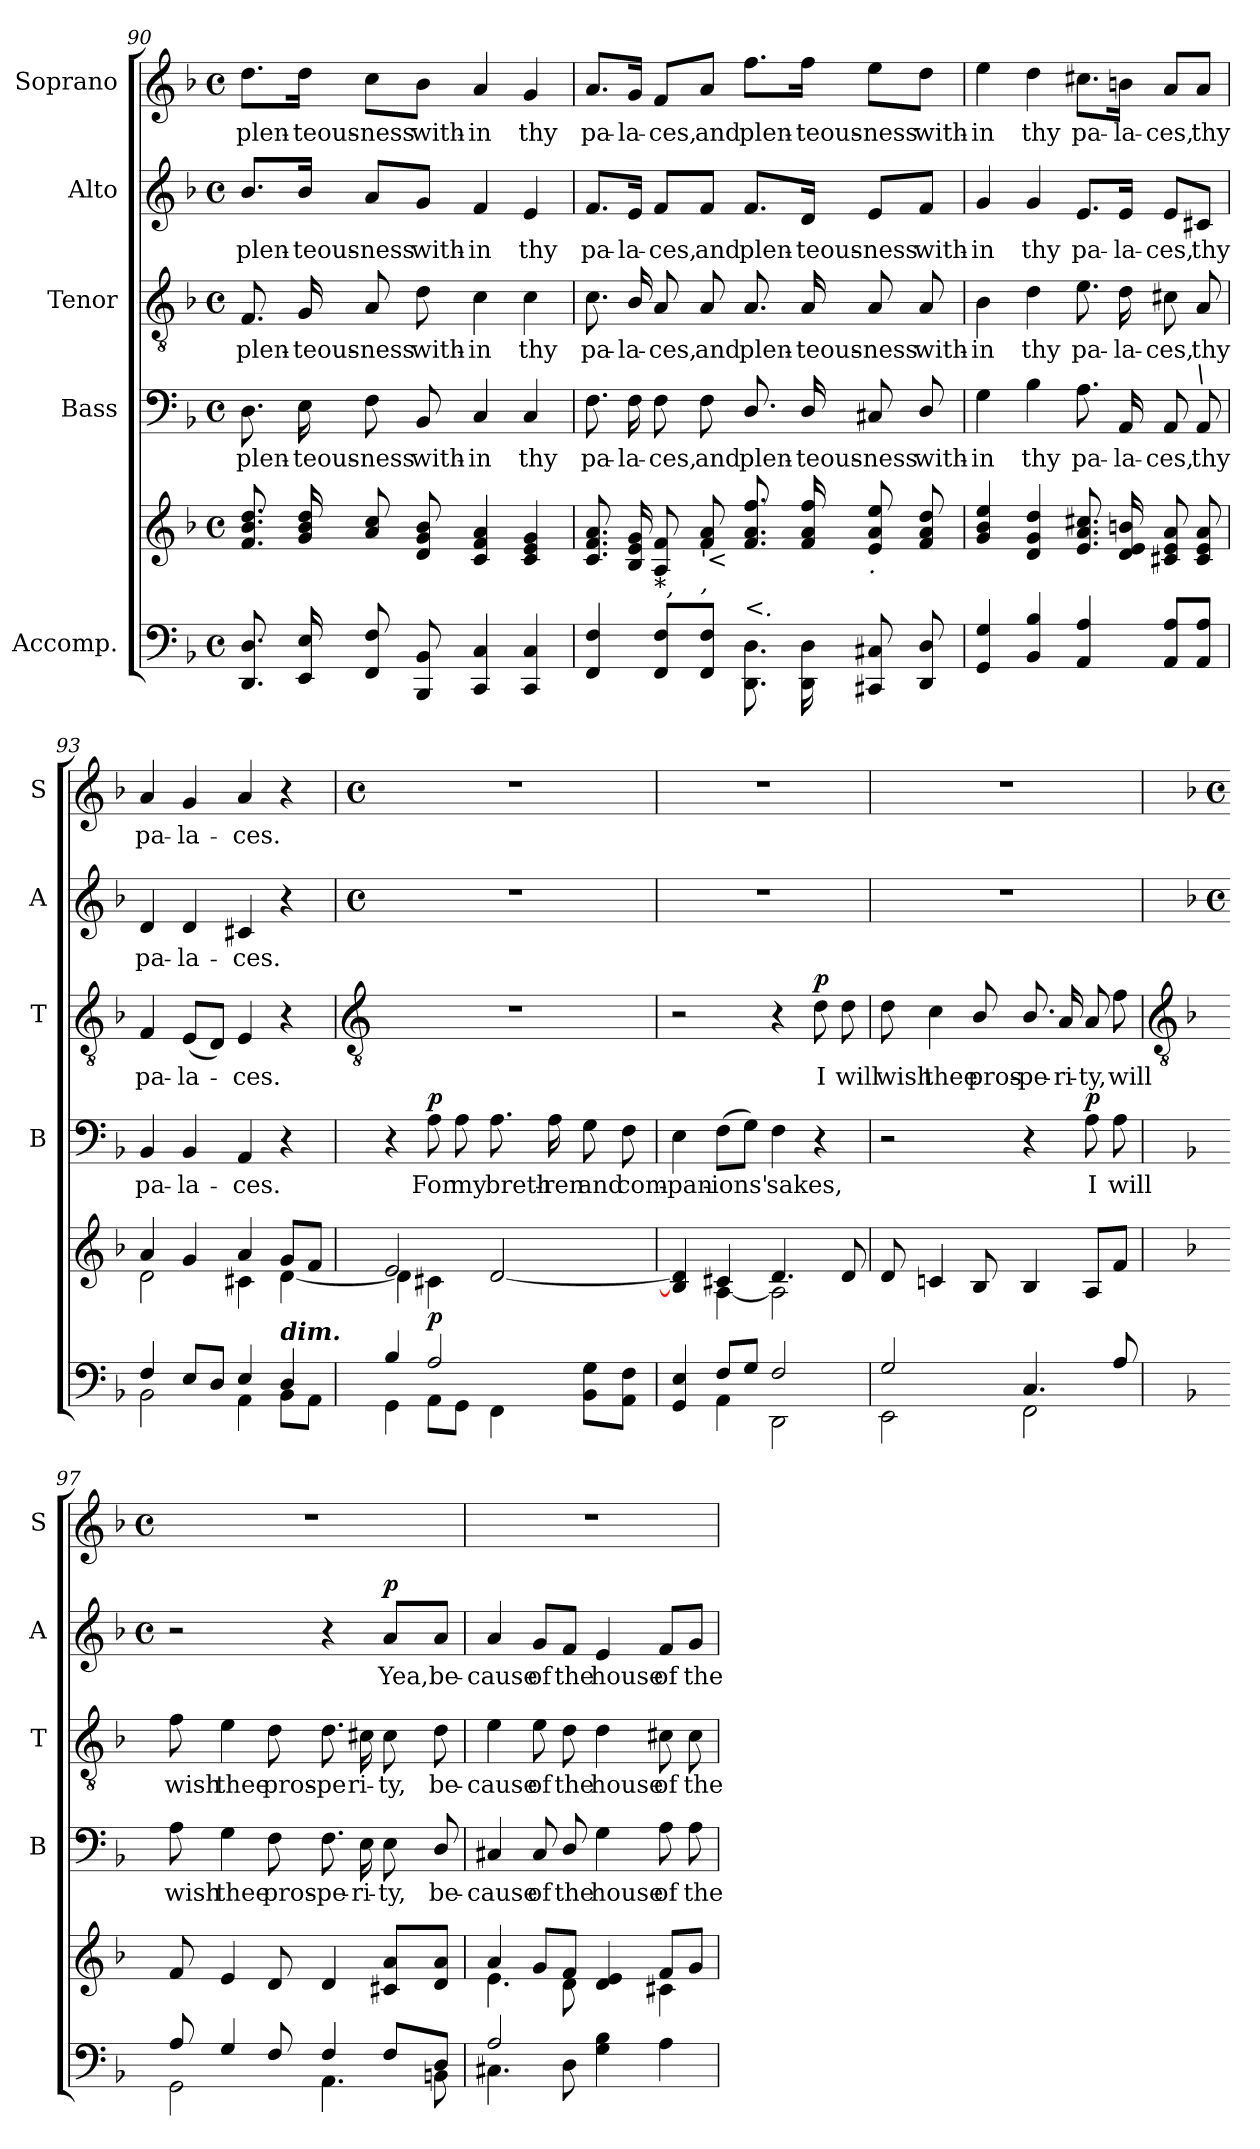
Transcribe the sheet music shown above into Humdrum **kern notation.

**kern	**kern	**dynam	**kern	**text	**dynam	**kern	**text	**dynam	**kern	**text	**dynam	**kern	**text
*part5	*part5	*part5	*part4	*part4	*part4	*part3	*part3	*part3	*part2	*part2	*part2	*part1	*part1
*staff6	*staff5	*staff5/6	*staff4	*staff4	*staff4	*staff3	*staff3	*staff3	*staff2	*staff2	*staff2	*staff1	*staff1
*I"Accomp.	*	*	*I"Bass	*	*	*I"Tenor	*	*	*I"Alto	*	*	*I"Soprano	*
*	*	*	*I'B	*	*	*I'T	*	*	*I'A	*	*	*I'S	*
!!LO:LB:g=z
*clefF4	*clefG2	*	*clefF4	*	*	*clefGv2	*	*	*clefG2	*	*	*clefG2	*
*k[b-]	*k[b-]	*	*k[b-]	*	*	*k[b-]	*	*	*k[b-]	*	*	*k[b-]	*
*F:	*F:	*	*F:	*	*	*F:	*	*	*F:	*	*	*F:	*
*M4/4	*M4/4	*	*M4/4	*	*	*M4/4	*	*	*M4/4	*	*	*M4/4	*
*met(c)	*met(c)	*	*met(c)	*	*	*met(c)	*	*	*met(c)	*	*	*met(c)	*
=90	=90	=90	=90	=90	=90	=90	=90	=90	=90	=90	=90	=90	=90
*^	*^	*	*	*	*	*	*	*	*	*	*	*	*
!	!	!	!	!	!	!LO:LY:b	!	!	!LO:LY:b	!	!	!LO:LY:b	!	!	!LO:LY:b
8.DD 8.DL	1ryy	8.f 8.b- 8.ddL	1ryy	.	8.D	plen-	.	8.F	plen-	.	8.b-/L	plen-	.	8.dd\L	plen-
!	!	!	!	!	!	!LO:LY:b	!	!	!LO:LY:b	!	!	!LO:LY:b	!	!	!LO:LY:b
16EE 16EL	.	16g 16b- 16ddL	.	.	16E	-teous-	.	16G	-teous-	.	16b-/Jk	-teous-	.	16dd\Jk	-teous-
!	!	!	!	!	!	!LO:LY:b	!	!	!LO:LY:b	!	!	!LO:LY:b	!	!	!LO:LY:b
8FF 8F	.	8a 8cc	.	.	8F	-ness	.	8A	-ness	.	8a/L	-ness	.	8cc\L	-ness
!	!	!	!	!	!	!LO:LY:b	!	!	!LO:LY:b	!	!	!LO:LY:b	!	!	!LO:LY:b
8BBB- 8BB-J	.	8d 8g 8b-J	.	.	8BB-/	with-	.	8d\	with-	.	8g/J	with-	.	8b-\J	with-
!	!	!	!	!	!	!LO:LY:b	!	!	!LO:LY:b	!	!	!LO:LY:b	!	!	!LO:LY:b
4CC 4C	.	4c 4f 4a	.	.	4C	-in	.	4c	-in	.	4f	-in	.	4a	-in
!	!	!	!	!	!	!LO:LY:b	!	!	!LO:LY:b	!	!	!LO:LY:b	!	!	!LO:LY:b
4CC 4C	.	4c 4e 4g	.	.	4C	thy	.	4c	thy	.	4e	thy	.	4g	thy
=91	=91	=91	=91	=91	=91	=91	=91	=91	=91	=91	=91	=91	=91	=91	=91
!	!	!	!	!	!	!LO:LY:b	!	!	!LO:LY:b	!	!	!LO:LY:b	!	!	!LO:LY:b
4FF 4F	1ryy	8.c 8.f 8.aL	1ryy	.	8.F	pa-	.	8.c	pa-	.	8.f/L	pa-	.	8.a/L	pa-
!	!	!	!	!	!	!LO:LY:b	!	!	!LO:LY:b	!	!	!LO:LY:b	!	!	!LO:LY:b
.	.	16B- 16e 16gL	.	.	16F	-la-	.	16B-/	-la-	.	16e/Jk	-la-	.	16g/Jk	-la-
!	!	!LO:TX:b:i:t=*,	!	!	!	!	!	!	!	!	!	!	!	!	!
!	!	!	!	!	!	!LO:LY:b	!	!	!LO:LY:b	!	!	!LO:LY:b	!	!	!LO:LY:b
8FF 8FL	.	8A 8f	.	.	8F	-ces,	.	8A	-ces,	.	8f/L	-ces,	.	8f/L	-ces,
!	!	!LO:TX:b:i:t='<	!	!	!	!	!	!	!	!	!	!	!	!	!
!	!	!LO:TX:b:i:t=,	!	!	!	!	!	!	!	!	!	!	!	!	!
!	!	!	!	!	!	!LO:LY:b	!	!	!LO:LY:b	!	!	!LO:LY:b	!	!	!LO:LY:b
8FF 8FJ	.	8f 8aJ	.	.	8F	and	.	8A	and	.	8f/J	and	.	8a/J	and
!	!	!LO:TX:b:i:t=<.	!	!	!	!	!	!	!	!	!	!	!	!	!
!	!	!	!	!	!	!LO:LY:b	!	!	!LO:LY:b	!	!	!LO:LY:b	!	!	!LO:LY:b
8.DD\ 8.D\L	.	8.f 8.a 8.ffL	.	.	8.D/	plen-	.	8.A	plen-	.	8.f/L	plen-	.	8.ff\L	plen-
!	!	!	!	!	!	!LO:LY:b	!	!	!LO:LY:b	!	!	!LO:LY:b	!	!	!LO:LY:b
16DD\ 16D\L	.	16f 16a 16ffL	.	.	16D/	-teous-	.	16A	-teous-	.	16d/Jk	-teous-	.	16ff\Jk	-teous-
!	!	!LO:TX:b:i:t=.	!	!	!	!	!	!	!	!	!	!	!	!	!
!	!	!	!	!	!	!LO:LY:b	!	!	!LO:LY:b	!	!	!LO:LY:b	!	!	!LO:LY:b
8CC#X 8C#X	.	8e 8a 8ee	.	.	8C#X	-ness	.	8A	-ness	.	8e/L	-ness	.	8ee\L	-ness
!	!	!	!	!	!	!LO:LY:b	!	!	!LO:LY:b	!	!	!LO:LY:b	!	!	!LO:LY:b
8DD 8DJ	.	8f 8a 8ddJ	.	.	8D/	with-	.	8A	with-	.	8f/J	with-	.	8dd\J	with-
=92	=92	=92	=92	=92	=92	=92	=92	=92	=92	=92	=92	=92	=92	=92	=92
!	!	!	!	!	!	!LO:LY:b	!	!	!LO:LY:b	!	!	!LO:LY:b	!	!	!LO:LY:b
4GG 4G	1ryy	4g 4b- 4ee	1ryy	.	4G	-in	.	4B-	-in	.	4g	-in	.	4ee	-in
!	!	!	!	!	!	!LO:LY:b	!	!	!LO:LY:b	!	!	!LO:LY:b	!	!	!LO:LY:b
4BB- 4B-	.	4d 4g 4dd	.	.	4B-	thy	.	4d	thy	.	4g	thy	.	4dd	thy
!	!	!	!	!	!	!LO:LY:b	!	!	!LO:LY:b	!	!	!LO:LY:b	!	!	!LO:LY:b
4AA 4A	.	8.e 8.a 8.cc#XL	.	.	8.A	pa-	.	8.e	pa-	.	8.e/L	pa-	.	8.cc#X\L	pa-
!	!	!	!	!	!	!LO:LY:b	!	!	!LO:LY:b	!	!	!LO:LY:b	!	!	!LO:LY:b
.	.	16d 16e 16bnL	.	.	16AA/	-la-	.	16d	-la-	.	16e/Jk	-la-	.	16bn\Jk	-la-
!	!	!	!	!	!	!LO:LY:b	!	!	!LO:LY:b	!	!	!LO:LY:b	!	!	!LO:LY:b
8AA 8AL	.	8c#X 8e 8a	.	.	8AA	-ces,	.	8c#X	-ces,	.	8e/L	-ces,	.	8a/L	-ces,
!	!	!	!	!	!LO:TX:a:i:t=\	!	!	!	!	!	!	!	!	!	!
!	!	!	!	!	!	!LO:LY:b	!	!	!LO:LY:b	!	!	!LO:LY:b	!	!	!LO:LY:b
8AA 8AJ	.	8c# 8e 8aJ	.	.	8AA	thy	.	8A/	thy	.	8c#X/J	thy	.	8a/J	thy
=93	=93	=93	=93	=93	=93	=93	=93	=93	=93	=93	=93	=93	=93	=93	=93
!	!	!	!	!	!	!LO:LY:b	!	!	!LO:LY:b	!	!	!LO:LY:b	!	!	!LO:LY:b
4F/	2BB-\	4a	2d\	.	4BB-	pa-	.	4F	pa-	.	4d	pa-	.	4a	pa-
!	!	!	!	!	!	!LO:LY:b	!	!	!LO:LY:b	!	!	!LO:LY:b	!	!	!LO:LY:b
8E/L	.	4g	.	.	4BB-	-la-	.	(<8EL	-la-	.	4d	-la-	.	4g	-la-
8D/J	.	.	.	.	.	.	.	8DJ)	.	.	.	.	.	.	.
!	!	!	!	!	!	!LO:LY:b	!	!	!LO:LY:b	!	!	!LO:LY:b	!	!	!LO:LY:b
4E/	4AA\	4a	4c#X\	.	4AA	-ces.	.	4E	ces.	.	4c#X	-ces.	.	4a	-ces.
!LO:TX:a:Bi:t=dim.	!	!	!	!	!	!	!	!	!	!	!	!	!	!	!
4D/	8BB-\L	8gL	[4d\	.	4r	.	.	4r	.	.	4r	.	.	4r	.
.	8AA\J	8fJ	.	.	.	.	.	.	.	.	.	.	.	.	.
!!LO:LB:g=z
=94	=94	=94	=94	=94	=94	=94	=94	=94	=94	=94	=94	=94	=94	=94	=94
*	*	*	*	*	*	*	*	*clefGv2	*	*	*	*	*	*	*
*	*	*	*	*	*	*	*	*	*	*	*M4/4	*	*	*M4/4	*
*	*	*	*	*	*	*	*	*	*	*	*met(c)	*	*	*met(c)	*
4B-/	4GG\	2e	4d\]	.	4r	.	.	1r	.	.	1r	.	.	1r	.
!	!	!	!	!LO:DY:b	!	!LO:LY:b	!LO:DY:b	!	!	!	!	!	!	!	!
2A/	8AA\L	.	4c#X\	p	8A	For	p	.	.	.	.	.	.	.	.
!	!	!	!	!	!	!LO:LY:b	!	!	!	!	!	!	!	!	!
.	8GG\J	.	.	.	8A	my	.	.	.	.	.	.	.	.	.
!	!	!	!	!	!	!LO:LY:b	!	!	!	!	!	!	!	!	!
.	4FF\	[2d	2ryy	.	8.A	breth-	.	.	.	.	.	.	.	.	.
!	!	!	!	!	!	!LO:LY:b	!	!	!	!	!	!	!	!	!
.	.	.	.	.	16A	-ren	.	.	.	.	.	.	.	.	.
!	!	!	!	!	!	!LO:LY:b	!	!	!	!	!	!	!	!	!
8BB- 8GL	4ryy	.	.	.	8G	and	.	.	.	.	.	.	.	.	.
!	!	!	!	!	!	!LO:LY:b	!	!	!	!	!	!	!	!	!
8AA 8FJ	.	.	.	.	8F	com-	.	.	.	.	.	.	.	.	.
=95	=95	=95	=95	=95	=95	=95	=95	=95	=95	=95	=95	=95	=95	=95	=95
!	!	!	!	!	!	!LO:LY:b	!	!	!	!	!	!	!	!	!
4GG 4E	4ryy	4B-] 4d]	4ryy	.	4E	-pan-	.	2r	.	.	1r	.	.	1r	.
!	!	!	!	!	!	!LO:LY:b	!	!	!	!	!	!	!	!	!
8F/L	4AA\	4c#X	[4A\	.	(>8FL	-ions'	.	.	.	.	.	.	.	.	.
8G/J	.	.	.	.	8GJ)	.	.	.	.	.	.	.	.	.	.
!	!	!	!	!	!	!LO:LY:b	!	!	!	!	!	!	!	!	!
2F	2DD\	4.d	2A\]	.	4F	sakes,	.	4r	.	.	.	.	.	.	.
!	!	!	!	!	!	!	!	!	!LO:LY:b	!LO:DY:b	!	!	!	!	!
.	.	.	.	.	4r	.	.	8d	I	p	.	.	.	.	.
!	!	!	!	!	!	!	!	!	!LO:LY:b	!	!	!	!	!	!
.	.	8d	.	.	.	.	.	8d	will	.	.	.	.	.	.
=96	=96	=96	=96	=96	=96	=96	=96	=96	=96	=96	=96	=96	=96	=96	=96
!	!	!	!	!	!	!	!	!	!LO:LY:b	!	!	!	!	!	!
2G	2EE\	8d	2ryy	.	2r	.	.	8d	wish	.	1r	.	.	1r	.
!	!	!	!	!	!	!	!	!	!LO:LY:b	!	!	!	!	!	!
.	.	4cn	.	.	.	.	.	4c	thee	.	.	.	.	.	.
!	!	!	!	!	!	!	!	!	!LO:LY:b	!	!	!	!	!	!
.	.	8B-	.	.	.	.	.	8B-/	pros-	.	.	.	.	.	.
!	!	!	!	!	!	!	!	!	!LO:LY:b	!	!	!	!	!	!
4.C	2FF\	4B-	2ryy	.	4r	.	.	8.B-/	-pe-	.	.	.	.	.	.
!	!	!	!	!	!	!	!	!	!LO:LY:b	!	!	!	!	!	!
.	.	.	.	.	.	.	.	16A	-ri-	.	.	.	.	.	.
!	!	!	!	!	!	!LO:LY:b	!LO:DY:b	!	!LO:LY:b	!	!	!	!	!	!
.	.	8AL	.	.	8A	I	p	8A/	-ty,	.	.	.	.	.	.
!	!	!	!	!	!	!LO:LY:b	!	!	!LO:LY:b	!	!	!	!	!	!
8A	.	8fJ	.	.	8A	will	.	8f	will	.	.	.	.	.	.
!!LO:LB:g=z
=97	=97	=97	=97	=97	=97	=97	=97	=97	=97	=97	=97	=97	=97	=97	=97
*	*	*	*	*	*	*	*	*clefGv2	*	*	*	*	*	*	*
*	*	*	*	*	*	*	*	*	*	*	*k[b-]	*	*	*k[b-]	*
*	*	*	*	*	*	*	*	*	*	*	*F:	*	*	*F:	*
*	*	*	*	*	*	*	*	*	*	*	*M4/4	*	*	*M4/4	*
*	*	*	*	*	*	*	*	*	*	*	*met(c)	*	*	*met(c)	*
!	!	!	!	!	!	!LO:LY:b	!	!	!LO:LY:b	!	!	!	!	!	!
8A/	2GG\	8f	2ryy	.	8A	wish	.	8f	wish	.	2r	.	.	1r	.
!	!	!	!	!	!	!LO:LY:b	!	!	!LO:LY:b	!	!	!	!	!	!
4G/	.	4e	.	.	4G	thee	.	4e	thee	.	.	.	.	.	.
!	!	!	!	!	!	!LO:LY:b	!	!	!LO:LY:b	!	!	!	!	!	!
8F/	.	8d	.	.	8F	pros-	.	8d	pros-	.	.	.	.	.	.
!	!	!	!	!	!	!LO:LY:b	!	!	!LO:LY:b	!	!	!	!	!	!
4F/	4.AA\	4d	2ryy	.	8.F	-pe-	.	8.d	-pe	.	4r	.	.	.	.
!	!	!	!	!	!	!LO:LY:b	!	!	!LO:LY:b	!	!	!	!	!	!
.	.	.	.	.	16E	-ri-	.	16c#X	ri-	.	.	.	.	.	.
!	!	!	!	!	!	!LO:LY:b	!	!	!LO:LY:b	!	!	!LO:LY:b	!LO:DY:b	!	!
8F/L	.	8c#X 8aL	.	.	8E	-ty,	.	8c#	-ty,	.	8a/L	Yea,	p	.	.
!	!	!	!	!	!	!LO:LY:b	!	!	!LO:LY:b	!	!	!LO:LY:b	!	!	!
8D/J	8BBn\	8d 8aJ	.	.	8D/	be-	.	8d	be-	.	8a/J	be-	.	.	.
=98	=98	=98	=98	=98	=98	=98	=98	=98	=98	=98	=98	=98	=98	=98	=98
!	!	!	!	!	!	!LO:LY:b	!	!	!LO:LY:b	!	!	!LO:LY:b	!	!	!
2A/	4.C#X\	4a	4.e\	.	4C#X	-cause	.	4e	-cause	.	4a	-cause	.	1r	.
!	!	!	!	!	!	!LO:LY:b	!	!	!LO:LY:b	!	!	!LO:LY:b	!	!	!
.	.	8gL	.	.	8C#	of	.	8e	of	.	8g/L	of	.	.	.
!	!	!	!	!	!	!LO:LY:b	!	!	!LO:LY:b	!	!	!LO:LY:b	!	!	!
.	8D\	8fJ	8d\	.	8D/	the	.	8d	the	.	8f/J	the	.	.	.
!	!	!	!	!	!	!LO:LY:b	!	!	!LO:LY:b	!	!	!LO:LY:b	!	!	!
2ryy	4G\ 4B-\	4d 4e	4ryy	.	4G	house	.	4d	house	.	4e	house	.	.	.
!	!	!	!	!	!	!LO:LY:b	!	!	!LO:LY:b	!	!	!LO:LY:b	!	!	!
.	4A\	8fL	4c#X\	.	8A	of	.	8c#X	of	.	8f/L	of	.	.	.
!	!	!	!	!	!	!LO:LY:b	!	!	!LO:LY:b	!	!	!LO:LY:b	!	!	!
.	.	8gJ	.	.	8A	the	.	8c#	the	.	8g/J	the	.	.	.
*v	*v	*	*	*	*	*	*	*	*	*	*	*	*	*	*
*	*v	*v	*	*	*	*	*	*	*	*	*	*	*	*
=	=	=	=	=	=	=	=	=	=	=	=	=	=
*-	*-	*-	*-	*-	*-	*-	*-	*-	*-	*-	*-	*-	*-
